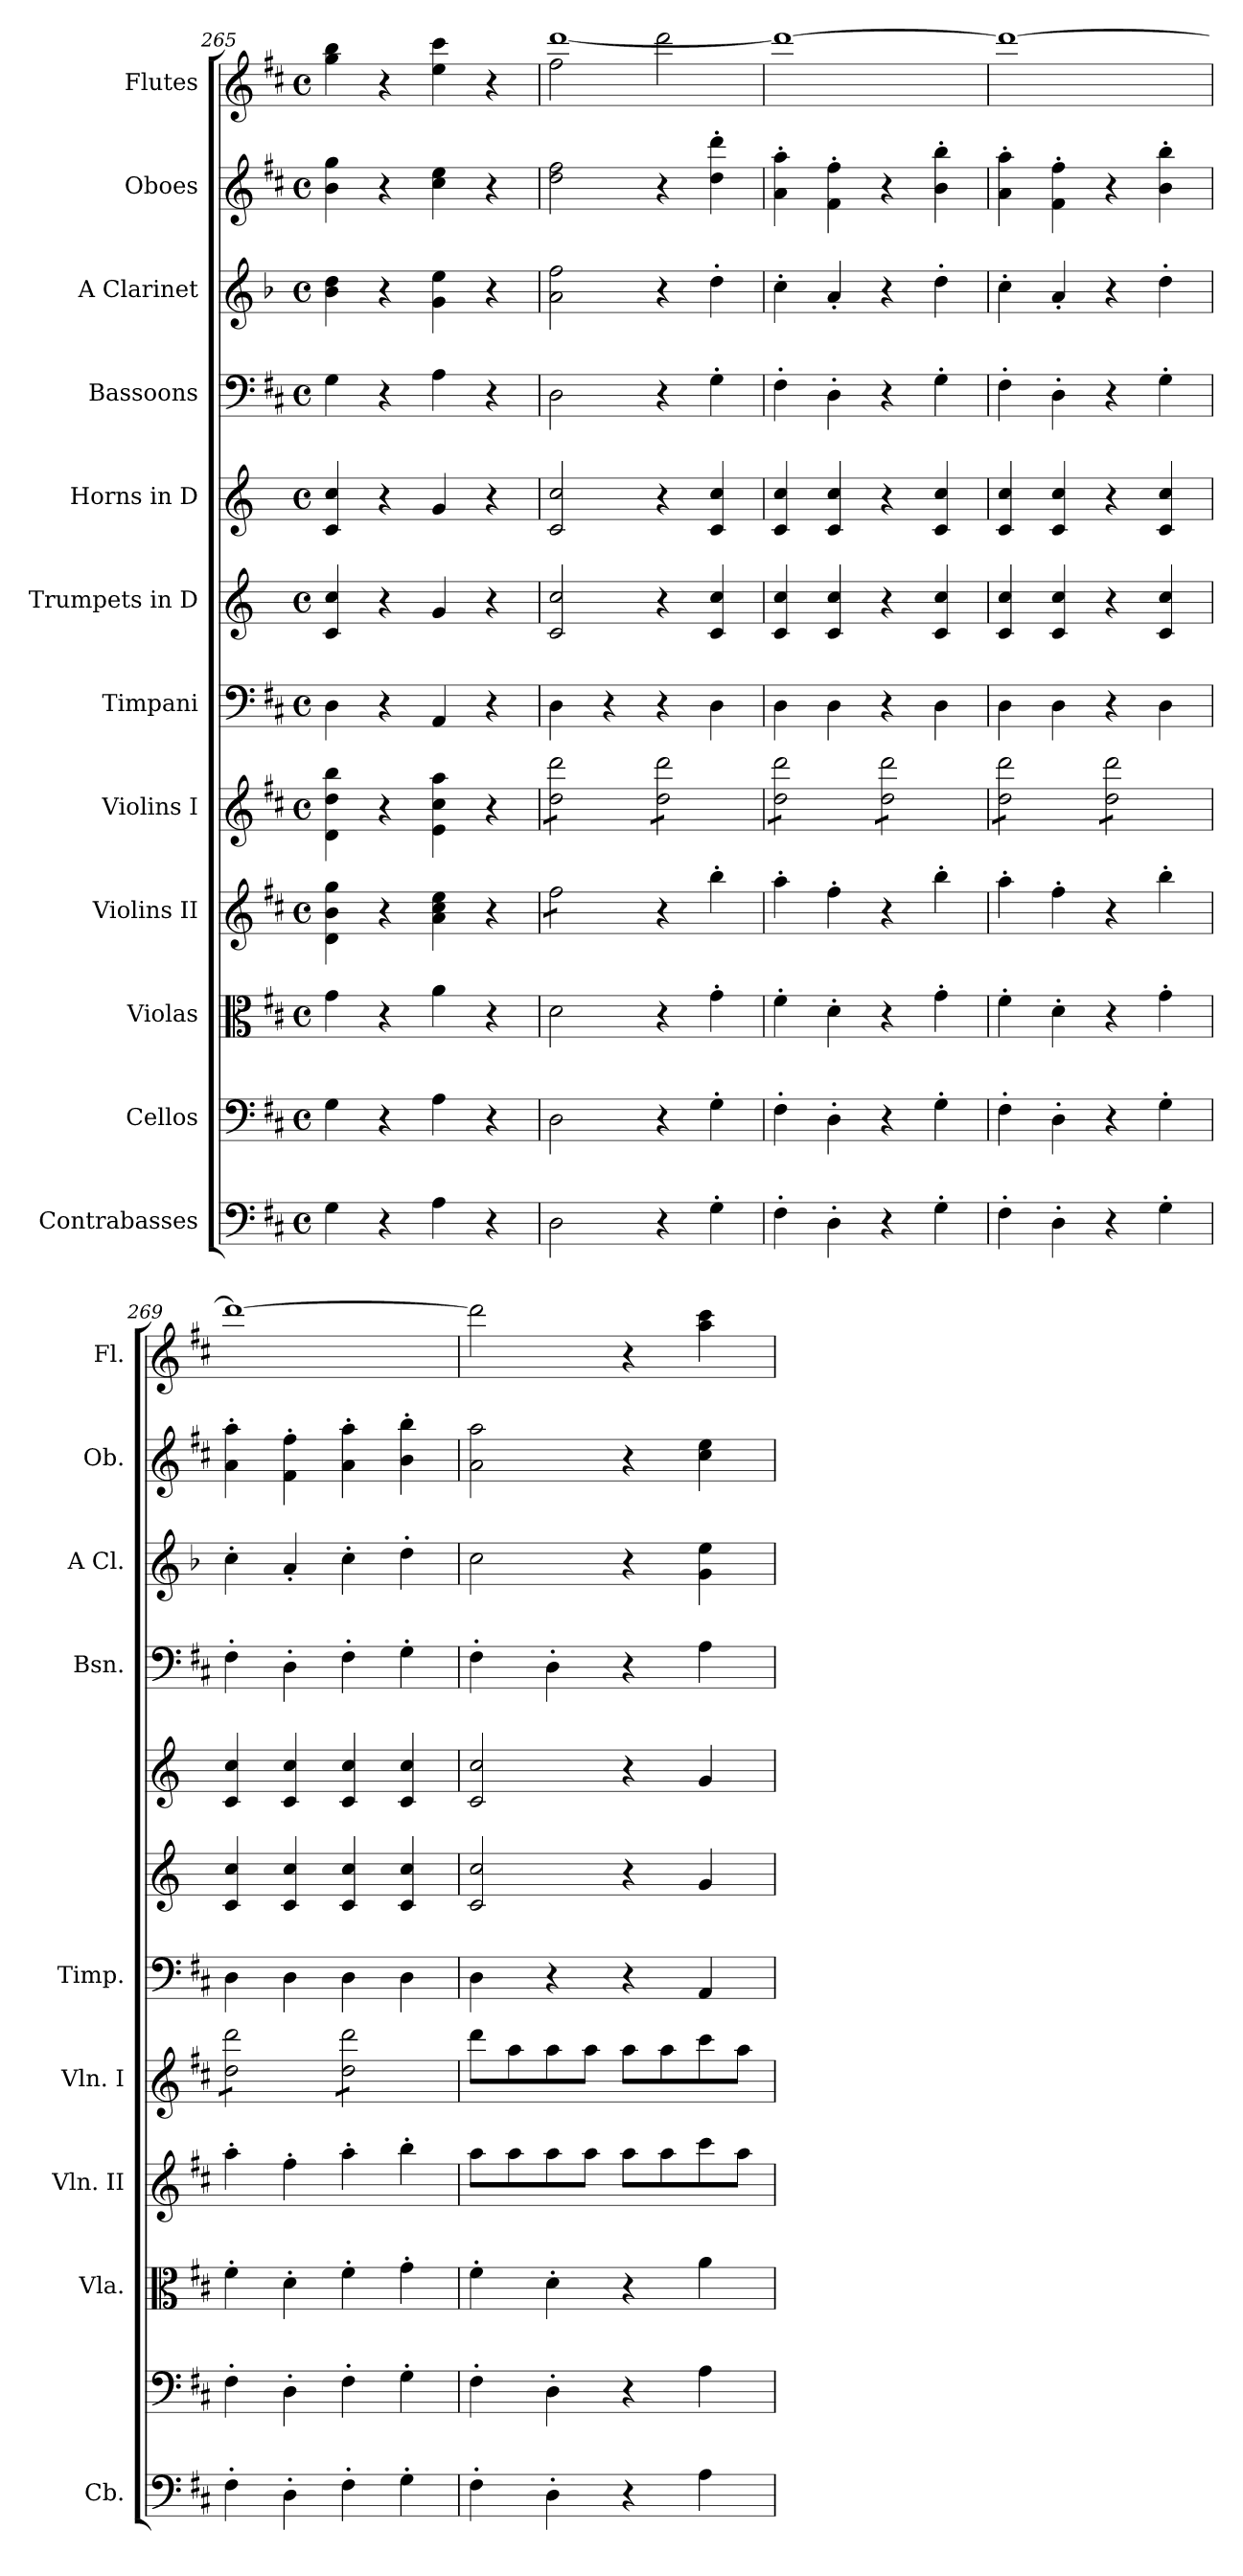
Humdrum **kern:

**kern	**kern	**kern	**kern	**kern	**kern	**kern	**kern	**kern	**kern	**kern	**kern
*part12	*part11	*part10	*part9	*part8	*part7	*part6	*part5	*part4	*part3	*part2	*part1
*staff12	*staff11	*staff10	*staff9	*staff8	*staff7	*staff6	*staff5	*staff4	*staff3	*staff2	*staff1
*I"Contrabasses	*I"Cellos	*I"Violas	*I"Violins II	*I"Violins I	*I"Timpani	*I"Trumpets in D	*I"Horns in D	*I"Bassoons	*I"A Clarinet	*I"Oboes	*I"Flutes
*I'Cb.	*	*I'Vla.	*I'Vln. II	*I'Vln. I	*I'Timp.	*	*	*I'Bsn.	*I'A Cl.	*I'Ob.	*I'Fl.
*clefF4	*clefF4	*clefC3	*clefG2	*clefG2	*clefF4	*clefG2	*clefG2	*clefF4	*clefG2	*clefG2	*clefG2
*ITrd7c12	*	*	*	*	*	*ITrd-1c-2	*ITrd6c10	*	*ITrd2c3	*	*
*k[f#c#]	*k[f#c#]	*k[f#c#]	*k[f#c#]	*k[f#c#]	*k[f#c#]	*k[f#c#]	*k[f#c#]	*k[f#c#]	*k[f#c#]	*k[f#c#]	*k[f#c#]
*M4/4	*M4/4	*M4/4	*M4/4	*M4/4	*M4/4	*M4/4	*M4/4	*M4/4	*M4/4	*M4/4	*M4/4
*met(c)	*met(c)	*met(c)	*met(c)	*met(c)	*met(c)	*met(c)	*met(c)	*met(c)	*met(c)	*met(c)	*met(c)
=265	=265	=265	=265	=265	=265	=265	=265	=265	=265	=265	=265
4GG\	4G\	4g\	4d\ 4b\ 4gg\	4d\ 4dd\ 4bb\	4D\	4d/ 4dd/	4D/ 4d/	4G\	4g\ 4b\	4b\ 4gg\	4gg\ 4bb\
4r	4r	4r	4r	4r	4r	4r	4r	4r	4r	4r	4r
4AA\	4A\	4a\	4a\ 4cc#\ 4ee\	4e\ 4cc#\ 4aa\	4AA/	4a/	4A/	4A\	4e\ 4cc#\	4cc#\ 4ee\	4ee\ 4ccc#\
4r	4r	4r	4r	4r	4r	4r	4r	4r	4r	4r	4r
=266	=266	=266	=266	=266	=266	=266	=266	=266	=266	=266	=266
*	*	*	*	*	*	*	*	*	*	*	*^
*	*	*	*tremolo	*	*	*	*	*	*	*	*	*
*	*	*	*	*tremolo	*	*	*	*	*	*	*	*
2DD\	2D\	2d\	8ff#\L	8dd\ 8ddd\L	4D\	2d/ 2dd/	2D/ 2d/	2D\	2f#\ 2dd\	2dd\ 2ff#\	2ff#\	[1ddd
.	.	.	8ff#\	8dd\ 8ddd\	.	.	.	.	.	.	.	.
.	.	.	8ff#\	8dd\ 8ddd\	4r	.	.	.	.	.	.	.
.	.	.	8ff#\J	8dd\ 8ddd\J	.	.	.	.	.	.	.	.
*	*	*	*Xtremolo	*	*	*	*	*	*	*	*	*
4r	4r	4r	4r	8dd\ 8ddd\L	4r	4r	4r	4r	4r	4r	2ddd\	.
.	.	.	.	8dd\ 8ddd\	.	.	.	.	.	.	.	.
4GG'\	4G'\	4g'\	4bb'\	8dd\ 8ddd\	4D\	4d/ 4dd/	4D/ 4d/	4G'\	4b'\	4dd\' 4ddd\'	.	.
.	.	.	.	8dd\ 8ddd\J	.	.	.	.	.	.	.	.
*	*	*	*	*	*	*	*	*	*	*	*v	*v
=267	=267	=267	=267	=267	=267	=267	=267	=267	=267	=267	=267
4FF#'\	4F#'\	4f#'\	4aa'\	8dd\ 8ddd\L	4D\	4d/ 4dd/	4D/ 4d/	4F#'\	4a'\	4a\' 4aa\'	1ddd_
.	.	.	.	8dd\ 8ddd\	.	.	.	.	.	.	.
4DD'\	4D'\	4d'\	4ff#'\	8dd\ 8ddd\	4D\	4d/ 4dd/	4D/ 4d/	4D'\	4f#'/	4f#\' 4ff#\'	.
.	.	.	.	8dd\ 8ddd\J	.	.	.	.	.	.	.
4r	4r	4r	4r	8dd\ 8ddd\L	4r	4r	4r	4r	4r	4r	.
.	.	.	.	8dd\ 8ddd\	.	.	.	.	.	.	.
4GG'\	4G'\	4g'\	4bb'\	8dd\ 8ddd\	4D\	4d/ 4dd/	4D/ 4d/	4G'\	4b'\	4b\' 4bb\'	.
.	.	.	.	8dd\ 8ddd\J	.	.	.	.	.	.	.
=268	=268	=268	=268	=268	=268	=268	=268	=268	=268	=268	=268
4FF#'\	4F#'\	4f#'\	4aa'\	8dd\ 8ddd\L	4D\	4d/ 4dd/	4D/ 4d/	4F#'\	4a'\	4a\' 4aa\'	1ddd_
.	.	.	.	8dd\ 8ddd\	.	.	.	.	.	.	.
4DD'\	4D'\	4d'\	4ff#'\	8dd\ 8ddd\	4D\	4d/ 4dd/	4D/ 4d/	4D'\	4f#'/	4f#\' 4ff#\'	.
.	.	.	.	8dd\ 8ddd\J	.	.	.	.	.	.	.
4r	4r	4r	4r	8dd\ 8ddd\L	4r	4r	4r	4r	4r	4r	.
.	.	.	.	8dd\ 8ddd\	.	.	.	.	.	.	.
4GG'\	4G'\	4g'\	4bb'\	8dd\ 8ddd\	4D\	4d/ 4dd/	4D/ 4d/	4G'\	4b'\	4b\' 4bb\'	.
.	.	.	.	8dd\ 8ddd\J	.	.	.	.	.	.	.
=269	=269	=269	=269	=269	=269	=269	=269	=269	=269	=269	=269
4FF#'\	4F#'\	4f#'\	4aa'\	8dd\ 8ddd\L	4D\	4d/ 4dd/	4D/ 4d/	4F#'\	4a'\	4a\' 4aa\'	1ddd_
.	.	.	.	8dd\ 8ddd\	.	.	.	.	.	.	.
4DD'\	4D'\	4d'\	4ff#'\	8dd\ 8ddd\	4D\	4d/ 4dd/	4D/ 4d/	4D'\	4f#'/	4f#\' 4ff#\'	.
.	.	.	.	8dd\ 8ddd\J	.	.	.	.	.	.	.
4FF#'\	4F#'\	4f#'\	4aa'\	8dd\ 8ddd\L	4D\	4d/ 4dd/	4D/ 4d/	4F#'\	4a'\	4a\' 4aa\'	.
.	.	.	.	8dd\ 8ddd\	.	.	.	.	.	.	.
4GG'\	4G'\	4g'\	4bb'\	8dd\ 8ddd\	4D\	4d/ 4dd/	4D/ 4d/	4G'\	4b'\	4b\' 4bb\'	.
.	.	.	.	8dd\ 8ddd\J	.	.	.	.	.	.	.
*	*	*	*	*Xtremolo	*	*	*	*	*	*	*
=270	=270	=270	=270	=270	=270	=270	=270	=270	=270	=270	=270
4FF#'\	4F#'\	4f#'\	8aa\L	8ddd\L	4D\	2d/ 2dd/	2D/ 2d/	4F#'\	2a\	2a\ 2aa\	2ddd\]
.	.	.	8aa\	8aa\	.	.	.	.	.	.	.
4DD'\	4D'\	4d'\	8aa\	8aa\	4r	.	.	4D'\	.	.	.
.	.	.	8aa\J	8aa\J	.	.	.	.	.	.	.
4r	4r	4r	8aa\L	8aa\L	4r	4r	4r	4r	4r	4r	4r
.	.	.	8aa\	8aa\	.	.	.	.	.	.	.
4AA\	4A\	4a\	8ccc#\	8ccc#\	4AA/	4a/	4A/	4A\	4e\ 4cc#\	4cc#\ 4ee\	4aa\ 4ccc#\
.	.	.	8aa\J	8aa\J	.	.	.	.	.	.	.
=	=	=	=	=	=	=	=	=	=	=	=
*-	*-	*-	*-	*-	*-	*-	*-	*-	*-	*-	*-
